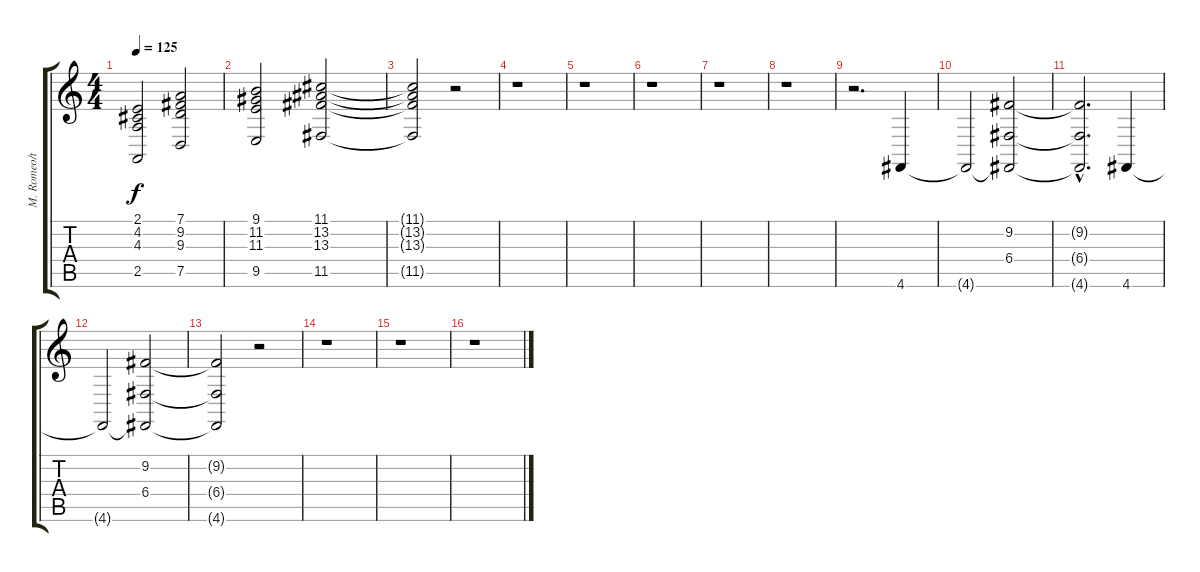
\track ("M. Romeo/teclado" "M. Romeo/t") {instrument stringensemble1}
\staff {score tabs}
\tuning (D4 A3 F3 C3 G2 D2) {hide}
\ts (4 4)
\tempo 125
\clef g2
\ks c
(2.1{t} 4.2{t} 4.3{t} 2.5{t}).2{dy f} (7.1 9.2 9.3 7.5).2 |
(9.1 11.2 11.3 9.5).2 (11.1 13.2 13.3 11.5).2 |
(11.1{t} 13.2{t} 13.3{t} 11.5{t}).2 r.2 |
r.1 |
r.1 |
r.1 |
r.1 |
r.1 |
r.2{d} 4.6.4 |
4.6{t}.2 (9.2 6.4 4.6{t}).2 |
(9.2{hac t} 6.4{hac t} 4.6{hac t}).2{d} 4.6.4 |
4.6{t}.2 (9.2 6.4 4.6{t}).2 |
(9.2{t} 6.4{t} 4.6{t}).2 r.2 |
r.1 |
r.1 |
r.1
